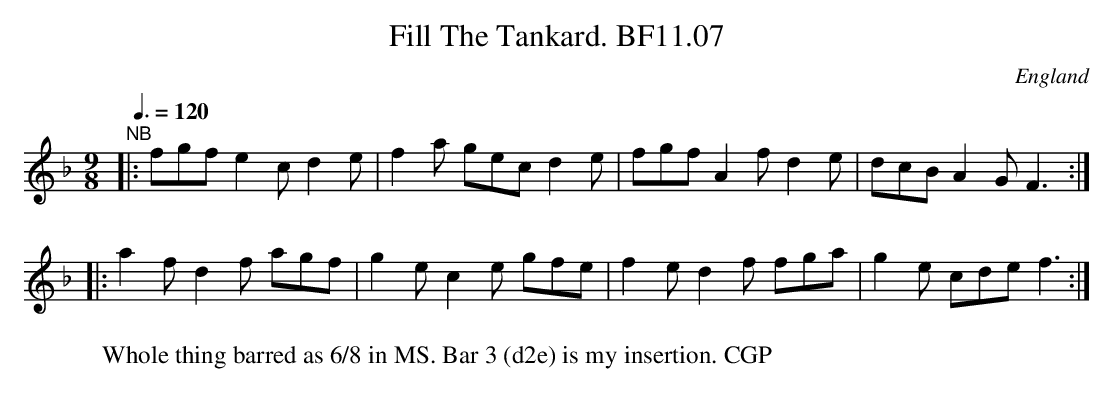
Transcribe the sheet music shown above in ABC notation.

X:1
T:Fill The Tankard. BF11.07
M:9/8
L:1/8
Q:3/8=120
O:England
notC:Hand of James Lishman
K:F major
"^NB"|:fgf e2c d2e|f2a gec d2e| fgf A2f d2e|dcB A2GF3:|!
|:a2f d2f agf| g2e c2e gfe|f2ed2f fga| g2e cde f3:|
W:Whole thing barred as 6/8 in MS. Bar 3 (d2e) is my insertion. CGP
